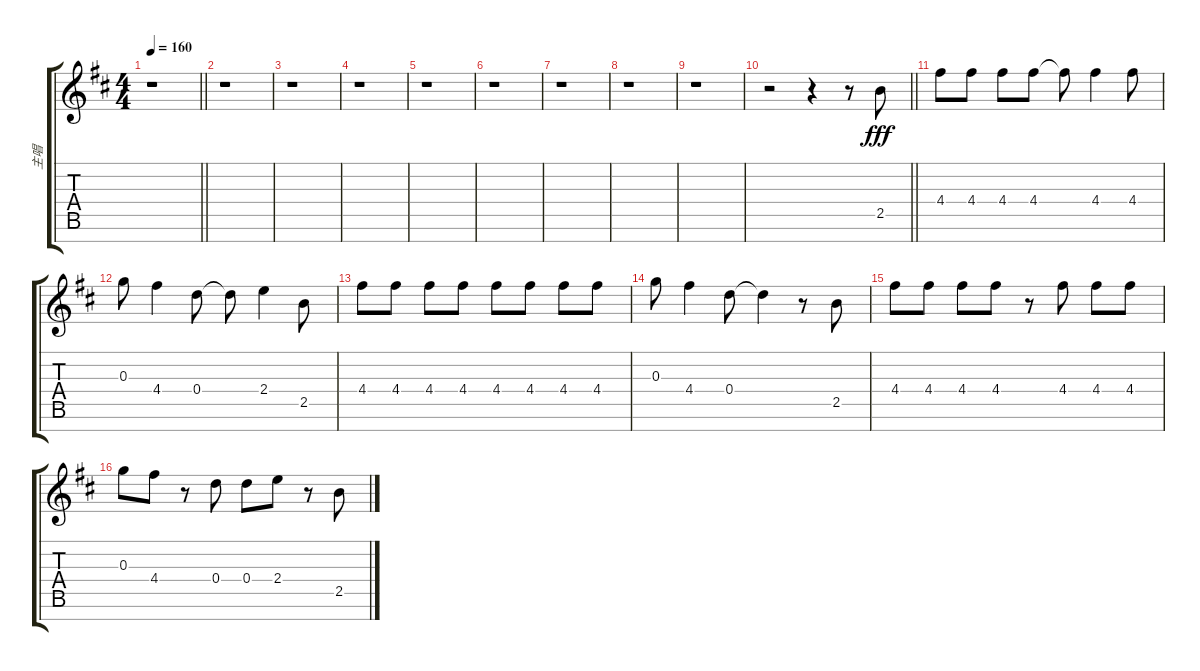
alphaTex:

\track ("主唱" "主唱") {instrument distortionguitar}
\staff {score tabs}
\tuning (E5 B4 G4 D4 A3 E3 B2) {hide}
\ts (4 4)
\tempo 160
\clef g2
\barLineRight lightlight
\ks d
r.1{dy fff instrument distortionguitar} |
r.1 |
r.1 |
r.1 |
r.1 |
r.1 |
r.1 |
r.1 |
r.1 |
\barLineRight lightlight
r.2 r.4 r.8 2.5.8 |
4.4.8 4.4.8 4.4.8 4.4.8 4.4{t}.8 4.4.4 4.4.8 |
0.3.8 4.4.4 0.4.8 0.4{t}.8 2.4.4 2.5.8 |
4.4.8 4.4.8 4.4.8 4.4.8 4.4.8 4.4.8 4.4.8 4.4.8 |
0.3.8 4.4.4 0.4.8 0.4{t}.4 r.8 2.5.8 |
4.4.8 4.4.8 4.4.8 4.4.8 r.8 4.4.8 4.4.8 4.4.8 |
0.3.8 4.4.8 r.8 0.4.8 0.4.8 2.4.8 r.8 2.5.8
